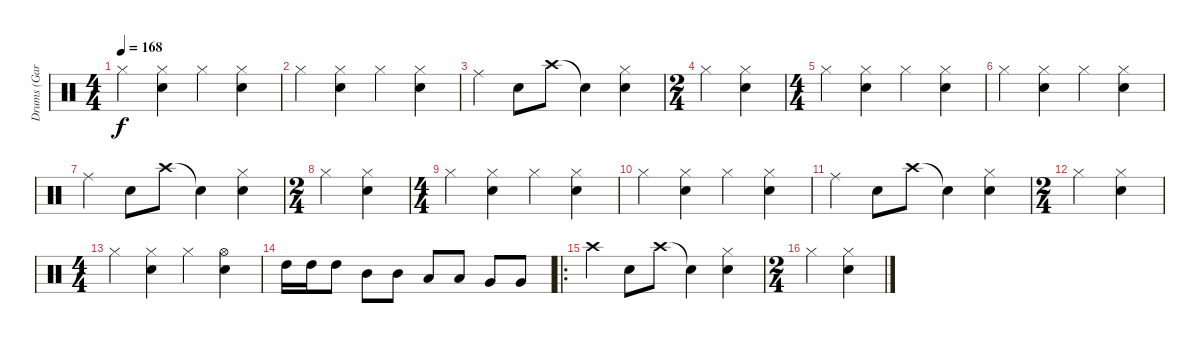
\track ("Drums (Gar Samuelson)" "Drums (Gar") {instrument percussion}
\staff {score}
\articulation defaults
\ts (4 4)
\tempo 168
\clef neutral
\ks c "Hi-Hat (closed)".4{dy f}
("Hi-Hat (closed)" "Snare (hit) 2").4 "Hi-Hat (closed)".4 ("Hi-Hat (closed)" "Snare (hit) 2").4 |
"Hi-Hat (closed)".4 ("Hi-Hat (closed)" "Snare (hit) 2").4 "Hi-Hat (closed)".4 ("Hi-Hat (closed)" "Snare (hit) 2").4 |
"Ride (middle)".4 "Snare (hit) 2".8 "Crash high (hit)".8 "Snare (hit)"{t}.4 ("Hi-Hat (closed)" "Snare (hit) 2").4 |
\ts (2 4)
"Hi-Hat (closed)".4 ("Hi-Hat (closed)" "Snare (hit) 2").4 |
\ts (4 4)
"Hi-Hat (closed)".4 ("Hi-Hat (closed)" "Snare (hit) 2").4 "Hi-Hat (closed)".4 ("Hi-Hat (closed)" "Snare (hit) 2").4 |
"Hi-Hat (closed)".4 ("Hi-Hat (closed)" "Snare (hit) 2").4 "Hi-Hat (closed)".4 ("Hi-Hat (closed)" "Snare (hit) 2").4 |
"Ride (middle)".4 "Snare (hit) 2".8 "Crash high (hit)".8 "Snare (hit)"{t}.4 ("Hi-Hat (closed)" "Snare (hit) 2").4 |
\ts (2 4)
"Hi-Hat (closed)".4 ("Hi-Hat (closed)" "Snare (hit) 2").4 |
\ts (4 4)
"Hi-Hat (closed)".4 ("Hi-Hat (closed)" "Snare (hit) 2").4 "Hi-Hat (closed)".4 ("Hi-Hat (closed)" "Snare (hit) 2").4 |
"Hi-Hat (closed)".4 ("Hi-Hat (closed)" "Snare (hit) 2").4 "Hi-Hat (closed)".4 ("Hi-Hat (closed)" "Snare (hit) 2").4 |
"Ride (middle)".4 "Snare (hit) 2".8 "Crash high (hit)".8 "Snare (hit)"{t}.4 ("Hi-Hat (closed)" "Snare (hit) 2").4 |
\ts (2 4)
"Hi-Hat (closed)".4 ("Hi-Hat (closed)" "Snare (hit) 2").4 |
\ts (4 4)
"Hi-Hat (closed)".4 ("Hi-Hat (closed)" "Snare (hit) 2").4 "Hi-Hat (closed)".4 ("Hi-Hat (open)" "Snare (hit) 2").4 |
"High Tom (hit)".16 "High Tom (hit)".16 "High Tom (hit)".8 "Mid Tom (hit)".8 "Mid Tom (hit)".8 "Low Tom (hit)".8 "Low Tom (hit)".8 "Very Low Tom (hit)".8 "Very Low Tom (hit)".8 |
\ro "Crash high (hit)".4 "Snare (hit) 2".8 "Crash high (hit)".8 "Snare (hit)"{t}.4
("Hi-Hat (closed)" "Snare (hit) 2").4 |
\ts (2 4)
"Hi-Hat (closed)".4 ("Hi-Hat (closed)" "Snare (hit) 2").4
